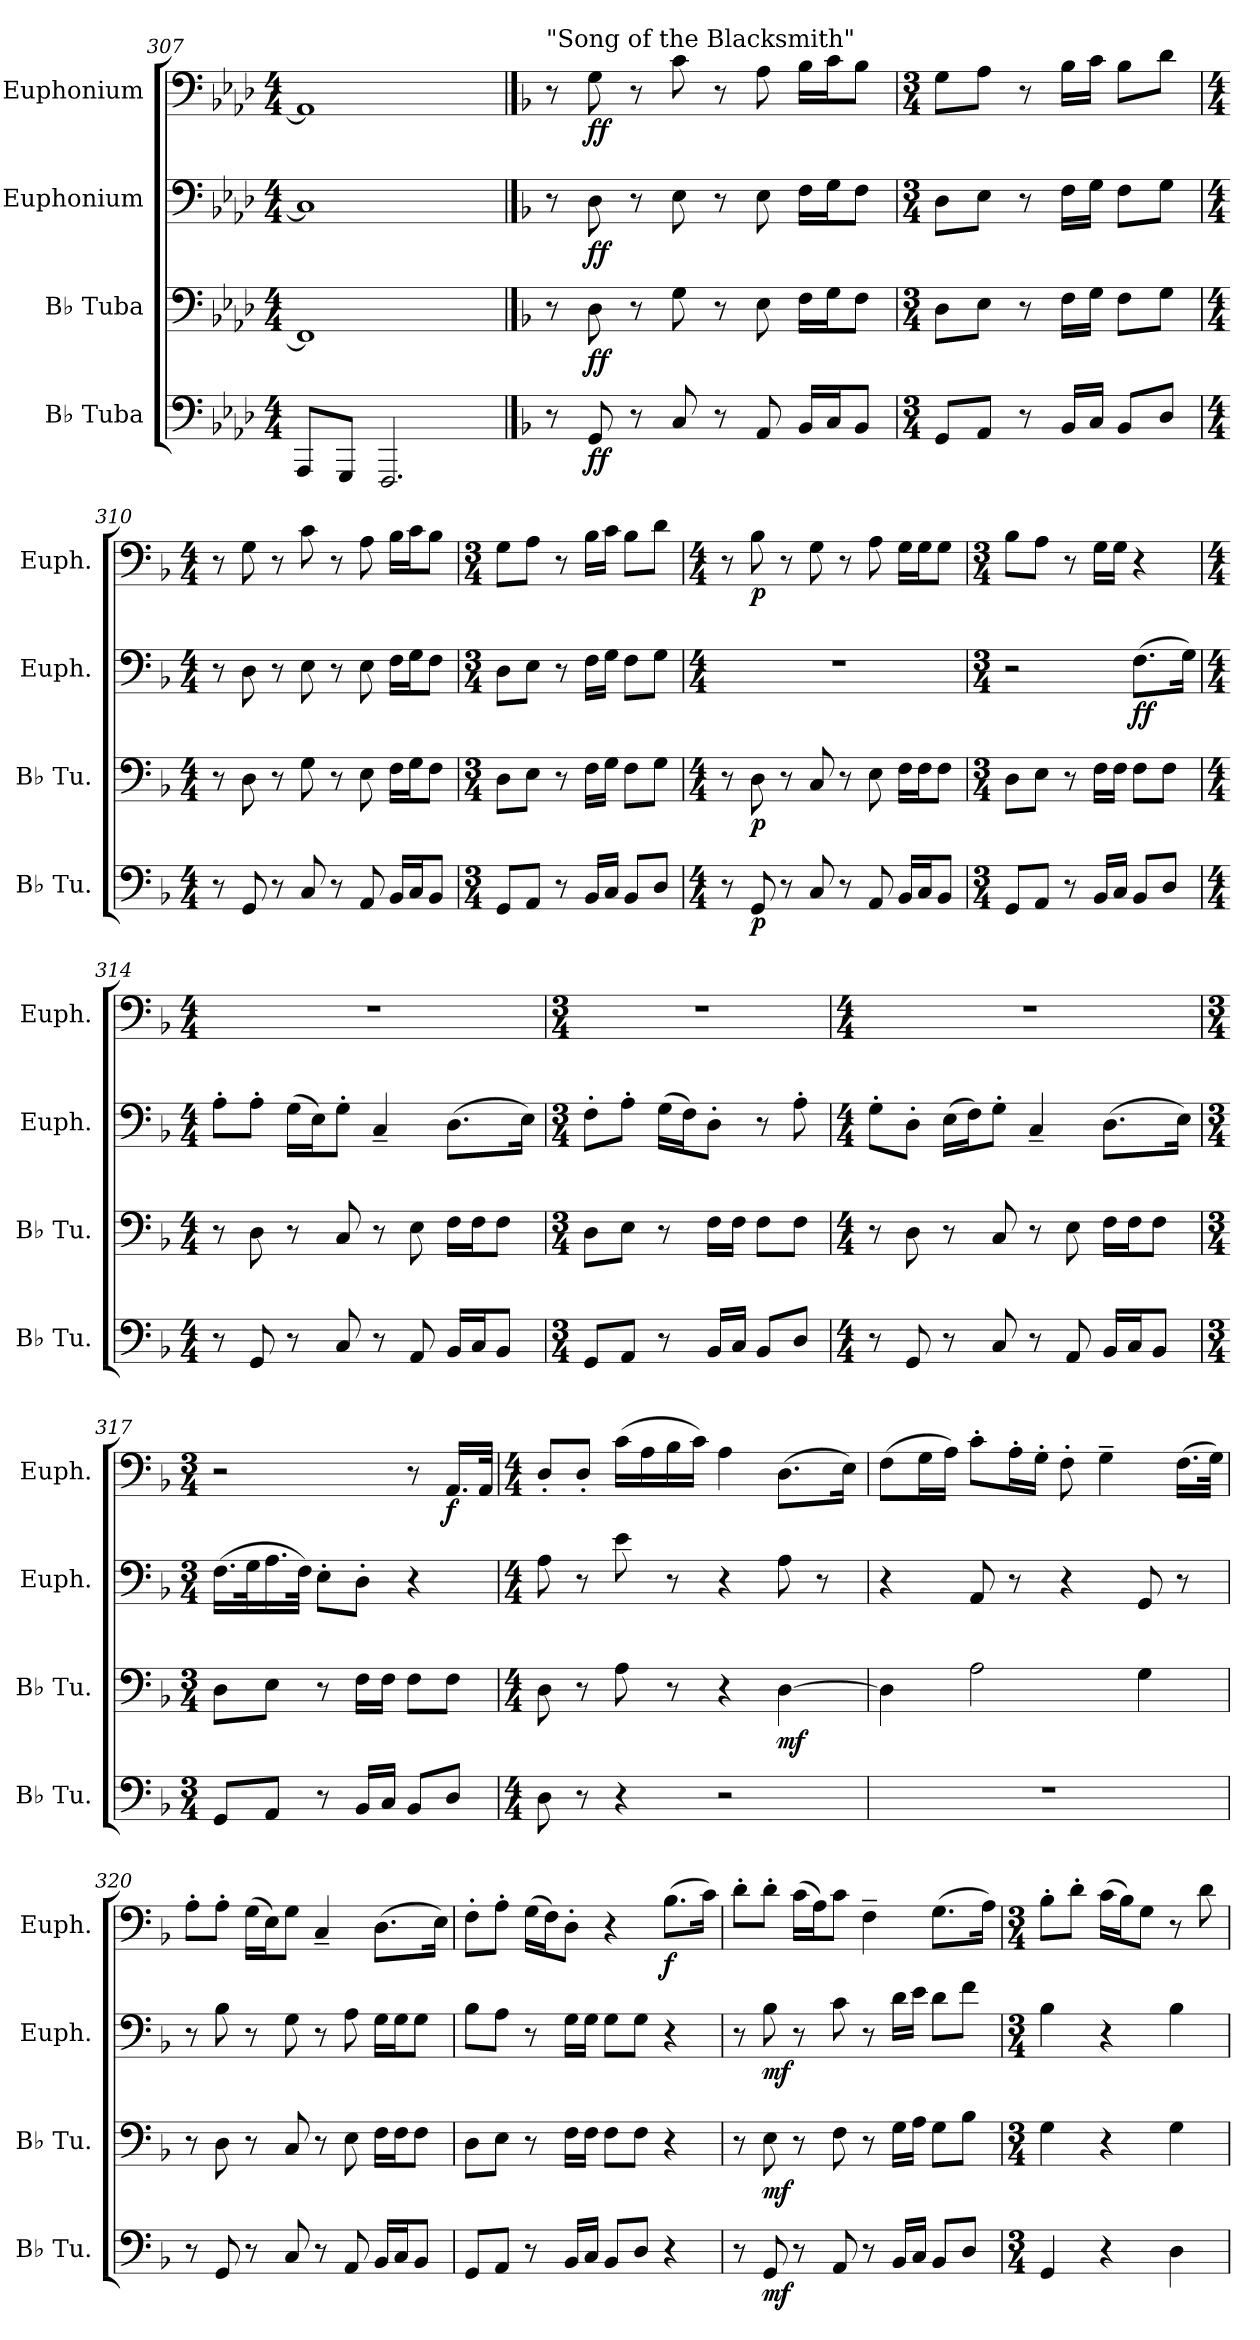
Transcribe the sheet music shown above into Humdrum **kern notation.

**kern	**dynam	**kern	**dynam	**kern	**dynam	**kern	**dynam
*part4	*part4	*part3	*part3	*part2	*part2	*part1	*part1
*staff4	*staff4	*staff3	*staff3	*staff2	*staff2	*staff1	*staff1
*I"B♭ Tuba	*	*I"B♭ Tuba	*	*I"Euphonium	*	*I"Euphonium	*
*I'B♭ Tu.	*	*I'B♭ Tu.	*	*I'Euph.	*	*I'Euph.	*
!!LO:LB:g=z
*clefF4	*	*clefF4	*	*clefF4	*	*clefF4	*
*k[b-e-a-d-]	*	*k[b-e-a-d-]	*	*k[b-e-a-d-]	*	*k[b-e-a-d-]	*
*M4/4	*	*M4/4	*	*M4/4	*	*M4/4	*
=307	=307	=307	=307	=307	=307	=307	=307
8AAA-/L	.	1FF]	.	1C]	.	1AA-]	.
8GGG/J	.	.	.	.	.	.	.
2.FFF/	.	.	.	.	.	.	.
==308	==308	==308	==308	==308	==308	==308	==308
*k[b-]	*	*k[b-]	*	*k[b-]	*	*k[b-]	*
*	*	*	*	*	*	*MM110	*
!	!	!	!	!	!	!LO:TX:a:t="Song of the Blacksmith"	!
8r	.	8r	.	8r	.	8r	.
!	!LO:DY:b	!	!LO:DY:b	!	!LO:DY:b	!	!LO:DY:b
8GG/	ff	8D\	ff	8D\	ff	8G\	ff
8r	.	8r	.	8r	.	8r	.
8C/	.	8G\	.	8E\	.	8c\	.
8r	.	8r	.	8r	.	8r	.
8AA/	.	8E\	.	8E\	.	8A\	.
16BB-/LL	.	16F\LL	.	16F\LL	.	16B-\LL	.
16C/J	.	16G\J	.	16G\J	.	16c\J	.
8BB-/J	.	8F\J	.	8F\J	.	8B-\J	.
=309	=309	=309	=309	=309	=309	=309	=309
*M3/4	*	*M3/4	*	*M3/4	*	*M3/4	*
8GG/L	.	8D\L	.	8D\L	.	8G\L	.
8AA/J	.	8E\J	.	8E\J	.	8A\J	.
8r	.	8r	.	8r	.	8r	.
16BB-/LL	.	16F\LL	.	16F\LL	.	16B-\LL	.
16C/JJ	.	16G\JJ	.	16G\JJ	.	16c\JJ	.
8BB-/L	.	8F\L	.	8F\L	.	8B-\L	.
8D/J	.	8G\J	.	8G\J	.	8d\J	.
=310	=310	=310	=310	=310	=310	=310	=310
*M4/4	*	*M4/4	*	*M4/4	*	*M4/4	*
8r	.	8r	.	8r	.	8r	.
8GG/	.	8D\	.	8D\	.	8G\	.
8r	.	8r	.	8r	.	8r	.
8C/	.	8G\	.	8E\	.	8c\	.
8r	.	8r	.	8r	.	8r	.
8AA/	.	8E\	.	8E\	.	8A\	.
16BB-/LL	.	16F\LL	.	16F\LL	.	16B-\LL	.
16C/J	.	16G\J	.	16G\J	.	16c\J	.
8BB-/J	.	8F\J	.	8F\J	.	8B-\J	.
!!LO:LB:g=z
=311	=311	=311	=311	=311	=311	=311	=311
*M3/4	*	*M3/4	*	*M3/4	*	*M3/4	*
8GG/L	.	8D\L	.	8D\L	.	8G\L	.
8AA/J	.	8E\J	.	8E\J	.	8A\J	.
8r	.	8r	.	8r	.	8r	.
16BB-/LL	.	16F\LL	.	16F\LL	.	16B-\LL	.
16C/JJ	.	16G\JJ	.	16G\JJ	.	16c\JJ	.
8BB-/L	.	8F\L	.	8F\L	.	8B-\L	.
8D/J	.	8G\J	.	8G\J	.	8d\J	.
=312	=312	=312	=312	=312	=312	=312	=312
*M4/4	*	*M4/4	*	*M4/4	*	*M4/4	*
8r	.	8r	.	1r	.	8r	.
!	!LO:DY:b	!	!LO:DY:b	!	!	!	!LO:DY:b
8GG/	p	8D\	p	.	.	8B-\	p
8r	.	8r	.	.	.	8r	.
8C/	.	8C/	.	.	.	8G\	.
8r	.	8r	.	.	.	8r	.
8AA/	.	8E\	.	.	.	8A\	.
16BB-/LL	.	16F\LL	.	.	.	16G\LL	.
16C/J	.	16F\J	.	.	.	16G\J	.
8BB-/J	.	8F\J	.	.	.	8G\J	.
=313	=313	=313	=313	=313	=313	=313	=313
*M3/4	*	*M3/4	*	*M3/4	*	*M3/4	*
8GG/L	.	8D\L	.	2r	.	8B-\L	.
8AA/J	.	8E\J	.	.	.	8A\J	.
8r	.	8r	.	.	.	8r	.
16BB-/LL	.	16F\LL	.	.	.	16G\LL	.
16C/JJ	.	16F\JJ	.	.	.	16G\JJ	.
!	!	!	!	!	!LO:DY:b	!	!
8BB-/L	.	8F\L	.	(8.F\L	ff	4r	.
8D/J	.	8F\J	.	.	.	.	.
.	.	.	.	16G\Jk)	.	.	.
=314	=314	=314	=314	=314	=314	=314	=314
*M4/4	*	*M4/4	*	*M4/4	*	*M4/4	*
8r	.	8r	.	8A'\L	.	1r	.
8GG/	.	8D\	.	8A'\J	.	.	.
8r	.	8r	.	(16G\LL	.	.	.
.	.	.	.	16E\J)	.	.	.
8C/	.	8C/	.	8G'\J	.	.	.
8r	.	8r	.	4C~/	.	.	.
8AA/	.	8E\	.	.	.	.	.
16BB-/LL	.	16F\LL	.	(8.D\L	.	.	.
16C/J	.	16F\J	.	.	.	.	.
8BB-/J	.	8F\J	.	.	.	.	.
.	.	.	.	16E\Jk)	.	.	.
!!LO:PB:g=z
=315	=315	=315	=315	=315	=315	=315	=315
*M3/4	*	*M3/4	*	*M3/4	*	*M3/4	*
8GG/L	.	8D\L	.	8F'\L	.	2.r	.
8AA/J	.	8E\J	.	8A'\J	.	.	.
8r	.	8r	.	(16G\LL	.	.	.
.	.	.	.	16F\J)	.	.	.
16BB-/LL	.	16F\LL	.	8D'\J	.	.	.
16C/JJ	.	16F\JJ	.	.	.	.	.
8BB-/L	.	8F\L	.	8r	.	.	.
8D/J	.	8F\J	.	8A'\	.	.	.
=316	=316	=316	=316	=316	=316	=316	=316
*M4/4	*	*M4/4	*	*M4/4	*	*M4/4	*
8r	.	8r	.	8G'\L	.	1r	.
8GG/	.	8D\	.	8D'\J	.	.	.
8r	.	8r	.	(16E\LL	.	.	.
.	.	.	.	16F\J)	.	.	.
8C/	.	8C/	.	8G'\J	.	.	.
8r	.	8r	.	4C~/	.	.	.
8AA/	.	8E\	.	.	.	.	.
16BB-/LL	.	16F\LL	.	(8.D\L	.	.	.
16C/J	.	16F\J	.	.	.	.	.
8BB-/J	.	8F\J	.	.	.	.	.
.	.	.	.	16E\Jk)	.	.	.
=317	=317	=317	=317	=317	=317	=317	=317
*M3/4	*	*M3/4	*	*M3/4	*	*M3/4	*
8GG/L	.	8D\L	.	(16.F\LL	.	2r	.
.	.	.	.	32G\K	.	.	.
8AA/J	.	8E\J	.	16.A\	.	.	.
.	.	.	.	32F\JJk)	.	.	.
8r	.	8r	.	8E'\L	.	.	.
16BB-/LL	.	16F\LL	.	8D'\J	.	.	.
16C/JJ	.	16F\JJ	.	.	.	.	.
8BB-/L	.	8F\L	.	4r	.	8r	.
!	!	!	!	!	!	!	!LO:DY:b
8D/J	.	8F\J	.	.	.	16.AA/LL	f
.	.	.	.	.	.	32AA/JJk	.
!!LO:LB:g=z
=318	=318	=318	=318	=318	=318	=318	=318
*M4/4	*	*M4/4	*	*M4/4	*	*M4/4	*
8D\	.	8D\	.	8A\	.	8D'/L	.
8r	.	8r	.	8r	.	8D'/J	.
4r	.	8A\	.	8e\	.	(16c\LL	.
.	.	.	.	.	.	16A\	.
.	.	8r	.	8r	.	16B-\	.
.	.	.	.	.	.	16c\JJ)	.
2r	.	4r	.	4r	.	4A\	.
!	!	!	!LO:DY:b	!	!	!	!
.	.	[4D\	mf	8A\	.	(8.D\L	.
.	.	.	.	8r	.	.	.
.	.	.	.	.	.	16E\Jk)	.
=319	=319	=319	=319	=319	=319	=319	=319
1r	.	4D\]	.	4r	.	(8F\L	.
.	.	.	.	.	.	16G\L	.
.	.	.	.	.	.	16A\JJ)	.
.	.	2A\	.	8AA/	.	8c'\L	.
.	.	.	.	8r	.	16A'\L	.
.	.	.	.	.	.	16G'\JJ	.
.	.	.	.	4r	.	8F'\	.
.	.	.	.	.	.	4G~\	.
.	.	4G\	.	8GG/	.	.	.
.	.	.	.	8r	.	(16.F\LL	.
.	.	.	.	.	.	32G\JJk)	.
=320	=320	=320	=320	=320	=320	=320	=320
8r	.	8r	.	8r	.	8A'\L	.
8GG/	.	8D\	.	8B-\	.	8A'\J	.
8r	.	8r	.	8r	.	(16G\LL	.
.	.	.	.	.	.	16E\J)	.
8C/	.	8C/	.	8G\	.	8G\J	.
8r	.	8r	.	8r	.	4C~/	.
8AA/	.	8E\	.	8A\	.	.	.
16BB-/LL	.	16F\LL	.	16G\LL	.	(8.D\L	.
16C/J	.	16F\J	.	16G\J	.	.	.
8BB-/J	.	8F\J	.	8G\J	.	.	.
.	.	.	.	.	.	16E\Jk)	.
!!LO:LB:g=z
=321	=321	=321	=321	=321	=321	=321	=321
8GG/L	.	8D\L	.	8B-\L	.	8F'\L	.
8AA/J	.	8E\J	.	8A\J	.	8A'\J	.
8r	.	8r	.	8r	.	(16G\LL	.
.	.	.	.	.	.	16F\J)	.
16BB-/LL	.	16F\LL	.	16G\LL	.	8D'\J	.
16C/JJ	.	16F\JJ	.	16G\JJ	.	.	.
8BB-/L	.	8F\L	.	8G\L	.	4r	.
8D/J	.	8F\J	.	8G\J	.	.	.
!	!	!	!	!	!	!	!LO:DY:b
4r	.	4r	.	4r	.	(8.B-\L	f
.	.	.	.	.	.	16c\Jk)	.
=322	=322	=322	=322	=322	=322	=322	=322
8r	.	8r	.	8r	.	8d'\L	.
!	!LO:DY:b	!	!LO:DY:b	!	!LO:DY:b	!	!
8GG/	mf	8E\	mf	8B-\	mf	8d'\J	.
8r	.	8r	.	8r	.	(16c\LL	.
.	.	.	.	.	.	16A\J)	.
8AA/	.	8F\	.	8c\	.	8c\J	.
8r	.	8r	.	8r	.	4F~\	.
16BB-/LL	.	16G\LL	.	16d\LL	.	.	.
16C/JJ	.	16A\JJ	.	16e\JJ	.	.	.
8BB-/L	.	8G\L	.	8d\L	.	(8.G\L	.
8D/J	.	8B-\J	.	8f\J	.	.	.
.	.	.	.	.	.	16A\Jk)	.
=323	=323	=323	=323	=323	=323	=323	=323
*M3/4	*	*M3/4	*	*M3/4	*	*M3/4	*
4GG/	.	4G\	.	4B-\	.	8B-'\L	.
.	.	.	.	.	.	8d'\J	.
4r	.	4r	.	4r	.	(16c\LL	.
.	.	.	.	.	.	16B-\J)	.
.	.	.	.	.	.	8G\J	.
4D\	.	4G\	.	4B-\	.	8r	.
.	.	.	.	.	.	8d\	.
=	=	=	=	=	=	=	=
*-	*-	*-	*-	*-	*-	*-	*-
